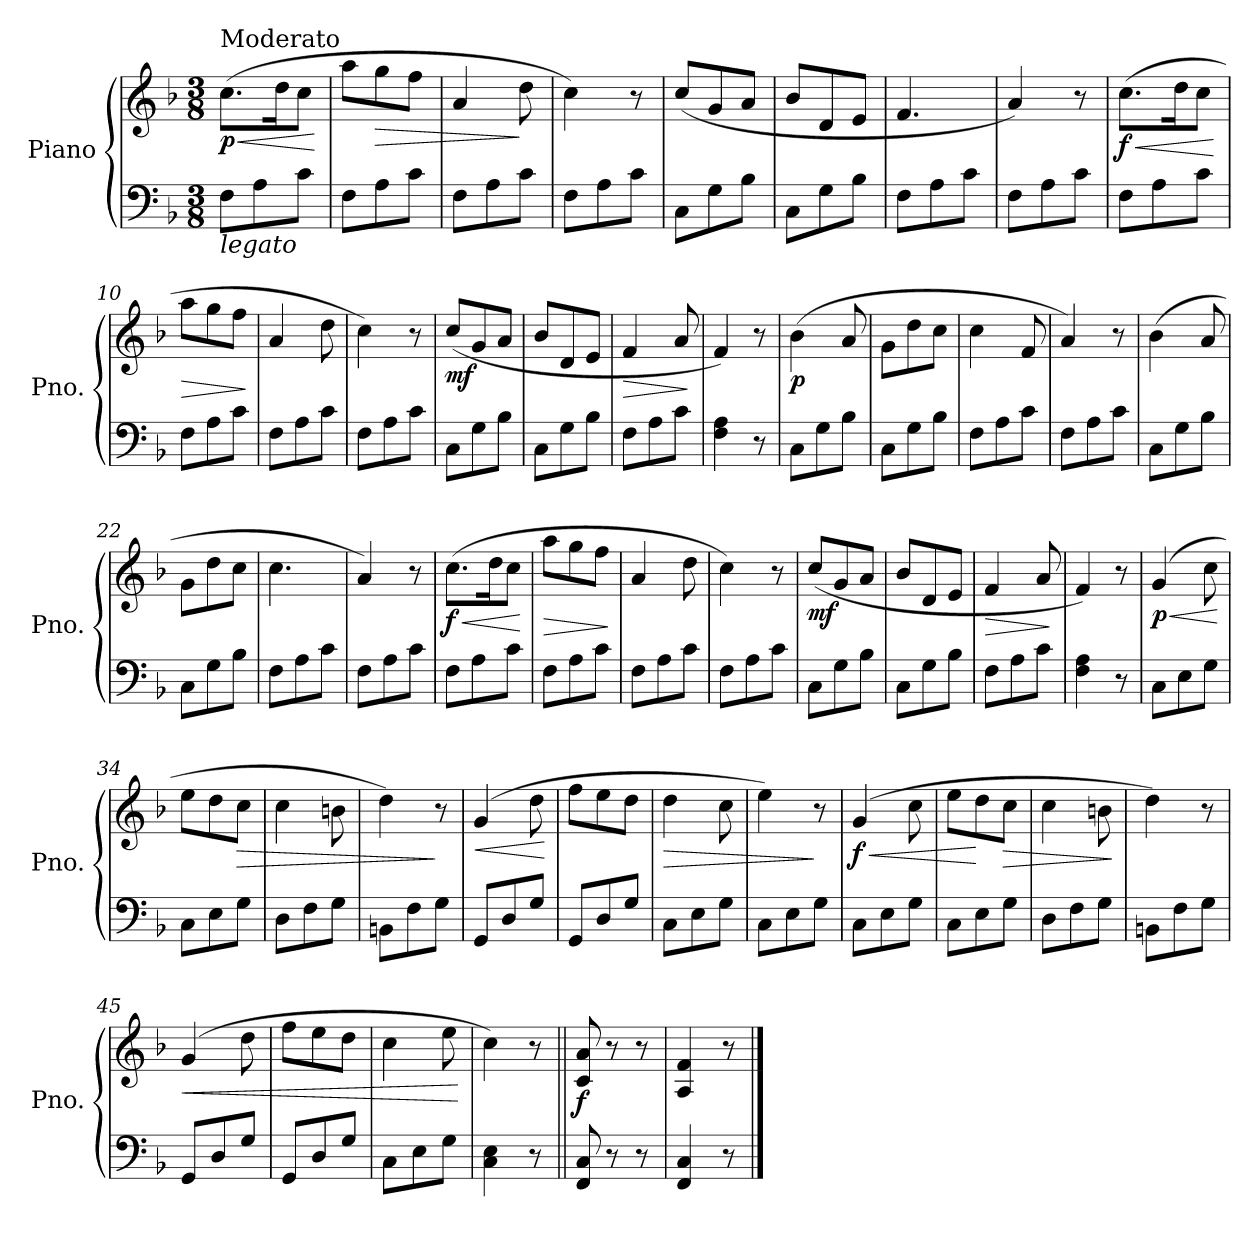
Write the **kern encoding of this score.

**kern	**kern	**dynam
*part1	*part1	*part1
*staff2	*staff1	*staff1/2
*I"Piano	*	*
*I'Pno.	*	*
*clefF4	*clefG2	*
*k[b-]	*k[b-]	*
*M3/8	*M3/8	*
*MM108	*MM108	*
=1	=1	=1
!	!LO:TX:a:t=Moderato	!
!LO:TX:b:i:t=legato	!	!
!	!	!LO:HP:b
!	!	!LO:DY:n=1:b
8F<\L	(>8.cc\L	< p
8A<\	.	.
.	16dd\K	.
8c<\J	8cc\J	.
.	.	[
=2	=2	=2
8F<\L	8aa\L	.
!	!	!LO:HP:b
8A<\	8gg\	>
8c<\J	8ff\J	.
=3	=3	=3
8F<\L	4a/	.
8A<\	.	.
8c<\J	8dd\	]
=4	=4	=4
8F<\L	4cc\)	.
8A<\	.	.
8c<\J	8r	.
=5	=5	=5
8C<\L	(<8cc/L	.
8G<\	8g/	.
8B-<\J	8a/J	.
!!LO:LB:g=z
=6	=6	=6
8C<\L	8b-/L	.
8G<\	8d/	.
8B-<\J	8e/J	.
=7	=7	=7
8F<\L	4.f/	.
8A<\	.	.
8c<\J	.	.
=8	=8	=8
8F<\L	4a/)	.
8A<\	.	.
8c<\J	8r	.
=9	=9	=9
!	!	!LO:HP:b
!	!	!LO:DY:n=1:b
8F<\L	(>8.cc\L	< f
8A<\	.	.
.	16dd\K	.
8c<\J	8cc\J	.
.	.	[
=10	=10	=10
!	!	!LO:HP:b
8F<\L	8aa\L	>
8A<\	8gg\	.
8c<\J	8ff\J	.
.	.	]
=11	=11	=11
8F<\L	4a/	.
8A<\	.	.
8c<\J	8dd\	.
!!LO:LB:g=z
=12	=12	=12
8F<\L	4cc\)	.
8A<\	.	.
8c<\J	8r	.
=13	=13	=13
!	!	!LO:DY:b
8C<\L	(<8cc/L	mf
8G<\	8g/	.
8B-<\J	8a/J	.
=14	=14	=14
8C<\L	8b-/L	.
8G<\	8d/	.
8B-<\J	8e/J	.
=15	=15	=15
!	!	!LO:HP:b
8F<\L	4f/	>
8A<\	.	.
8c<\J	8a/	.
.	.	]
=16	=16	=16
4F\<< 4A\<<	4f/)	.
8r	8r	.
=17	=17	=17
!	!	!LO:DY:b
8C<\L	(>4b-\	p
8G<\	.	.
8B-<\J	8a/	.
!!LO:LB:g=z
=18	=18	=18
8C<\L	8g\L	.
8G<\	8dd\	.
8B-<\J	8cc\J	.
=19	=19	=19
8F<\L	4cc\	.
8A<\	.	.
8c<\J	8f/	.
=20	=20	=20
8F<\L	4a/)	.
8A<\	.	.
8c<\J	8r	.
=21	=21	=21
8C<\L	(>4b-\	.
8G<\	.	.
8B-<\J	8a/	.
=22	=22	=22
8C<\L	8g\L	.
8G<\	8dd\	.
8B-<\J	8cc\J	.
=23	=23	=23
8F<\L	4.cc\	.
8A<\	.	.
8c<\J	.	.
!!LO:LB:g=z
=24	=24	=24
8F<\L	4a/)	.
8A<\	.	.
8c<\J	8r	.
=25	=25	=25
!	!	!LO:HP:b
!	!	!LO:DY:n=1:b
8F<\L	(>8.cc\L	< f
8A<\	.	.
.	16dd\K	.
8c<\J	8cc\J	.
.	.	[
=26	=26	=26
!	!	!LO:HP:b
8F<\L	8aa\L	>
8A<\	8gg\	.
8c<\J	8ff\J	.
.	.	]
=27	=27	=27
8F<\L	4a/	.
8A<\	.	.
8c<\J	8dd\	.
=28	=28	=28
8F<\L	4cc\)	.
8A<\	.	.
8c<\J	8r	.
!!LO:PB:g=z
=29	=29	=29
!	!	!LO:DY:b
8C<\L	(>8cc/L	mf
8G<\	8g/	.
8B-<\J	8a/J	.
=30	=30	=30
8C<\L	8b-/L	.
8G<\	8d/	.
8B-<\J	8e/J	.
=31	=31	=31
!	!	!LO:HP:b
8F<\L	4f/	>
8A<\	.	.
8c<\J	8a/	.
.	.	]
=32	=32	=32
4F\<< 4A\<<	4f/)	.
8r	8r	.
!!LO:LB:g=z
=33	=33	=33
!	!	!LO:HP:b
!	!	!LO:DY:n=1:b
8C<\L	(>4g/	< p
8E<\	.	.
8G<\J	8cc\	.
.	.	[
=34	=34	=34
8C<\L	8ee\L	.
8E<\	8dd\	.
!	!	!LO:HP:b
8G<\J	8cc\J	>
=35	=35	=35
8D<\L	4cc\	.
8F<\	.	.
8G<\J	8bn\	.
=36	=36	=36
8BBn<\L	4dd\)	.
8F<\	.	.
8G<\J	8r	]
=37	=37	=37
!	!	!LO:HP:b
8GG</L	(>4g/	<
8D</	.	.
8G</J	8dd\	.
.	.	[
=38	=38	=38
8GG</L	8ff\L	.
8D</	8ee\	.
8G</J	8dd\J	.
!!LO:LB:g=z
=39	=39	=39
!	!	!LO:HP:b
8C<\L	4dd\	>
8E<\	.	.
8G<\J	8cc\	.
=40	=40	=40
8C<\L	4ee\)	.
8E<\	.	.
8G<\J	8r	]
=41	=41	=41
!	!	!LO:HP:b
!	!	!LO:DY:n=1:b
8C<\L	(>4g/	< f
8E<\	.	.
8G<\J	8cc\	.
=42	=42	=42
8C<\L	8ee\L	.
8E<\	8dd\	[
!	!	!LO:HP:b
8G<\J	8cc\J	>
=43	=43	=43
8D<\L	4cc\	.
8F<\	.	.
8G<\J	8bn\	.
.	.	]
=44	=44	=44
8BBn<\L	4dd\)	.
8F<\	.	.
8G<\J	8r	.
!!LO:LB:g=z
=45	=45	=45
!	!	!LO:HP:b
8GG</L	(>4g/	<
8D</	.	.
8G</J	8dd\	.
=46	=46	=46
8GG</L	8ff\L	.
8D</	8ee\	.
8G</J	8dd\J	.
=47	=47	=47
8C<\L	4cc\	.
8E<\	.	.
8G<\J	8ee\	.
.	.	[
=48	=48	=48
4C\<< 4E\<<	4cc\)	.
8r	8r	.
!!LO:LB:g=z
=49||	=49||	=49||
!	!	!LO:DY:b
8FF/<< 8C/<<	8c/ 8a/	f
8r	8r	.
8r	8r	.
=50	=50	=50
4FF/<< 4C/<<	4A/ 4f/	.
8r	8r	.
==	==	==
*-	*-	*-
